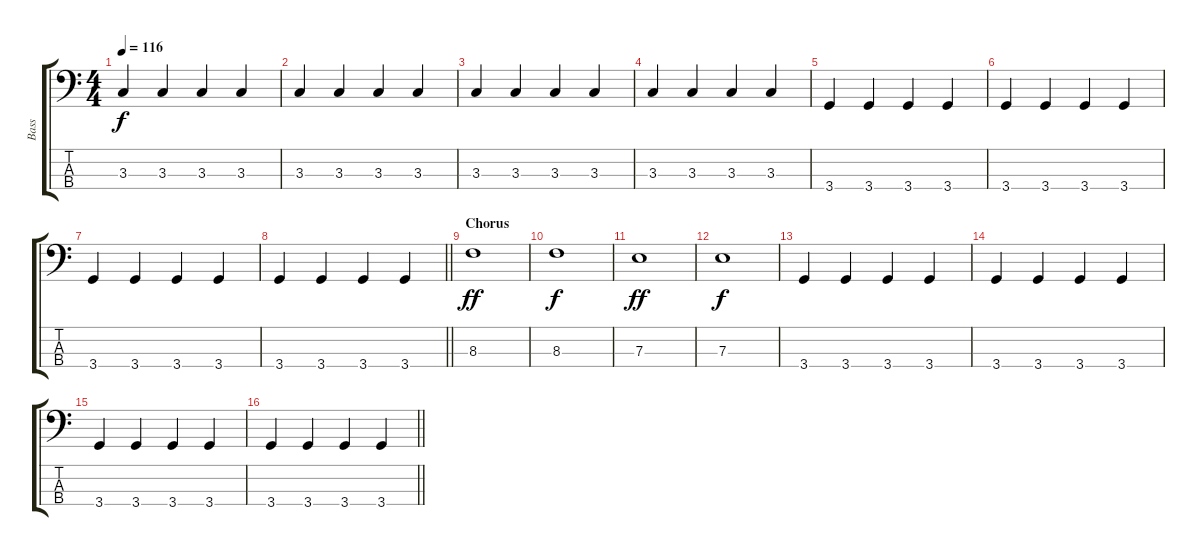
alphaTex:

\track ("Bass" "Bass") {instrument electricbassfinger}
\staff {score tabs}
\tuning (G2 D2 A1 E1) {hide}
\ts (4 4)
\tempo 116
\clef f4
\ks c
3.3.4{dy f} 3.3.4 3.3.4 3.3.4 |
3.3.4 3.3.4 3.3.4 3.3.4 |
3.3.4 3.3.4 3.3.4 3.3.4 |
3.3.4 3.3.4 3.3.4 3.3.4 |
3.4.4 3.4.4 3.4.4 3.4.4 |
3.4.4 3.4.4 3.4.4 3.4.4 |
3.4.4 3.4.4 3.4.4 3.4.4 |
\barLineRight lightlight
3.4.4 3.4.4 3.4.4 3.4.4 |
\section ("" "Chorus")
8.3.1{dy ff} |
8.3.1{dy f} |
7.3.1{dy ff} |
7.3.1{dy f} |
3.4.4 3.4.4 3.4.4 3.4.4 |
3.4.4 3.4.4 3.4.4 3.4.4 |
3.4.4 3.4.4 3.4.4 3.4.4 |
\barLineRight lightlight
3.4.4 3.4.4 3.4.4 3.4.4
